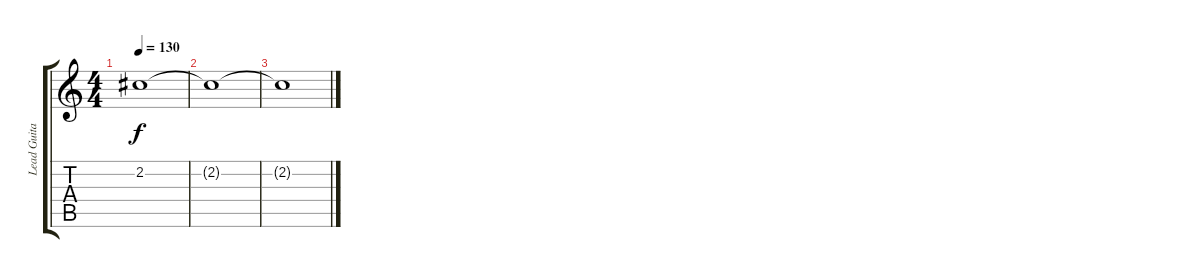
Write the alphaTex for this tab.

\track ("Lead Guitar" "Lead Guita") {instrument distortionguitar}
\staff {score tabs}
\tuning (E4 B3 G3 D3 A2 E2) {hide}
\ts (4 4)
\tempo 130
\clef g2
\ks c
2.2{t}.1{dy f} |
2.2{t}.1 |
2.2{t}.1
